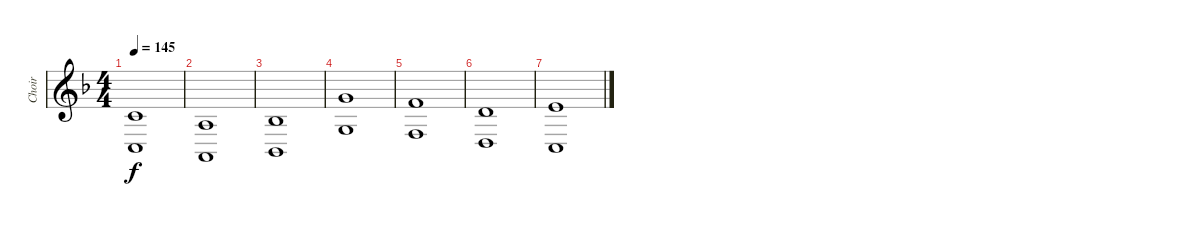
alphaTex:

\track ("Choir" "Choir") {instrument choiraahs}
\staff {score}
\tuning (E4 B3 G3 D3 A2 D2) {hide}
\ts (4 4)
\tempo 145
\clef g2
\ks f
(1.2 3.5).1{dy f} |
(2.3 0.5).1 |
(3.3 1.5).1 |
(3.1 0.3).1 |
(1.1 3.4).1 |
(3.2 0.4).1 |
(0.1 3.5).1
